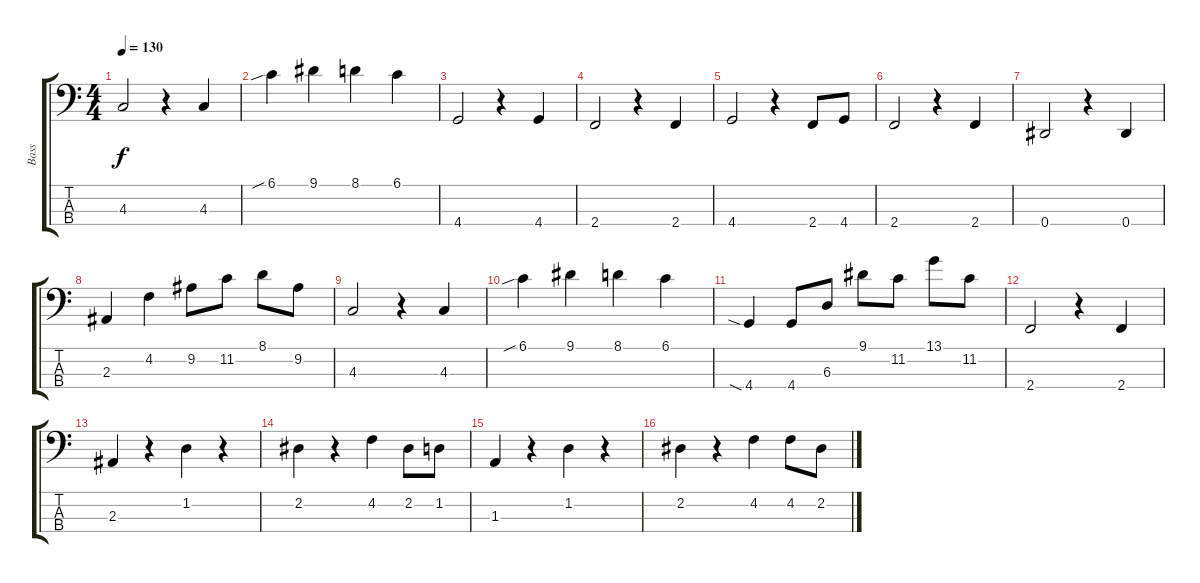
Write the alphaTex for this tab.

\track ("Bass" "Bass") {instrument electricbassfinger}
\staff {score tabs}
\tuning (Gb2 Db2 Ab1 Eb1) {hide}
\ts (4 4)
\tempo 130
\clef f4
\ks c
4.3.2{dy f} r.4 4.3.4 |
6.1{sib}.4 9.1.4 8.1.4 6.1.4 |
4.4.2 r.4 4.4.4 |
2.4.2 r.4 2.4.4 |
4.4.2 r.4 2.4.8 4.4.8 |
2.4.2 r.4 2.4.4 |
0.4.2 r.4 0.4.4 |
2.3.4 4.2.4 9.2.8 11.2.8 8.1.8 9.2.8 |
4.3.2 r.4 4.3.4 |
6.1{sib}.4 9.1.4 8.1.4 6.1.4 |
4.4{sia}.4 4.4.8 6.3.8 9.1.8 11.2.8 13.1.8 11.2.8 |
2.4.2 r.4 2.4.4 |
2.3.4 r.4 1.2.4 r.4 |
2.2.4 r.4 4.2.4 2.2.8 1.2.8 |
1.3.4 r.4 1.2.4 r.4 |
2.2.4 r.4 4.2.4 4.2.8 2.2.8
